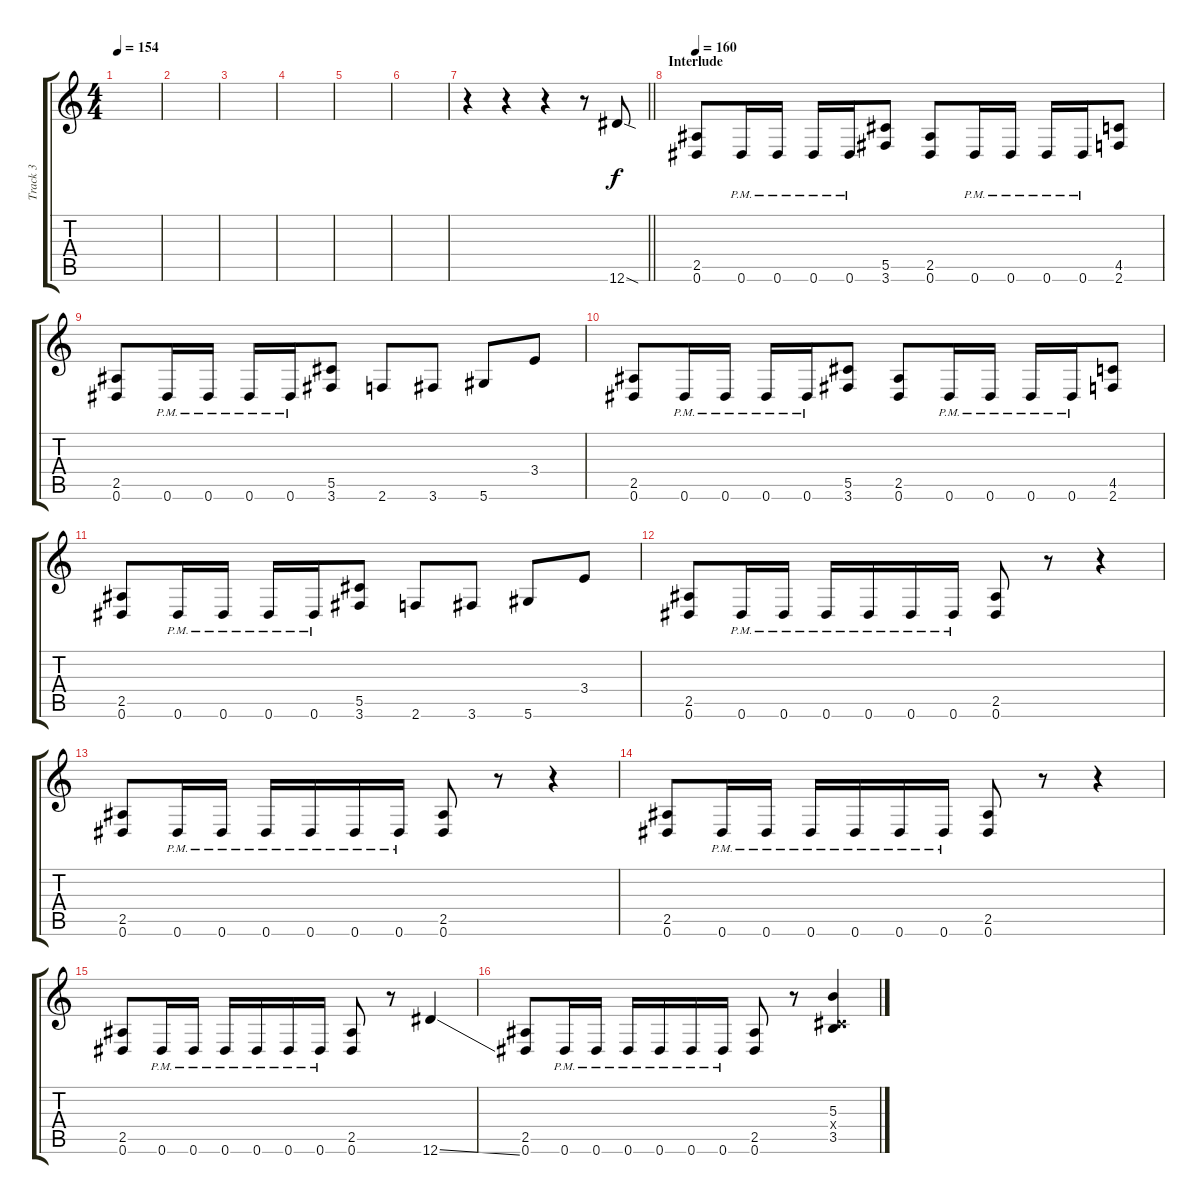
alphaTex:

\track ("Track 3" "Track 3") {instrument distortionguitar}
\staff {score tabs}
\tuning (Eb4 Bb3 Gb3 Db3 Ab2 Eb2) {hide}
\ts (4 4)
\tempo 154
\clef g2
\ks c
|
|
|
|
|
|
\barLineRight lightlight
r.4{volume 12} r.4 r.4 r.8 12.6{sod}.8 |
\section ("" "Interlude")
\tempo 160
(2.5 0.6).8 0.6{pm}.16 0.6{pm}.16 0.6{pm}.16 0.6{pm}.16 (5.5 3.6).8 (2.5 0.6).8 0.6{pm}.16 0.6{pm}.16 0.6{pm}.16 0.6{pm}.16 (4.5 2.6).8 |
(2.5 0.6).8 0.6{pm}.16 0.6{pm}.16 0.6{pm}.16 0.6{pm}.16 (5.5 3.6).8 2.6.8 3.6.8 5.6.8 3.4.8 |
(2.5 0.6).8 0.6{pm}.16 0.6{pm}.16 0.6{pm}.16 0.6{pm}.16 (5.5 3.6).8 (2.5 0.6).8 0.6{pm}.16 0.6{pm}.16 0.6{pm}.16 0.6{pm}.16 (4.5 2.6).8 |
(2.5 0.6).8 0.6{pm}.16 0.6{pm}.16 0.6{pm}.16 0.6{pm}.16 (5.5 3.6).8 2.6.8 3.6.8 5.6.8 3.4.8 |
(2.5 0.6).8 0.6{pm}.16 0.6{pm}.16 0.6{pm}.16 0.6{pm}.16 0.6{pm}.16 0.6{pm}.16 (2.5 0.6).8 r.8 r.4 |
(2.5 0.6).8 0.6{pm}.16 0.6{pm}.16 0.6{pm}.16 0.6{pm}.16 0.6{pm}.16 0.6{pm}.16 (2.5 0.6).8 r.8 r.4 |
(2.5 0.6).8 0.6{pm}.16 0.6{pm}.16 0.6{pm}.16 0.6{pm}.16 0.6{pm}.16 0.6{pm}.16 (2.5 0.6).8 r.8 r.4 |
(2.5 0.6).8 0.6{pm}.16 0.6{pm}.16 0.6{pm}.16 0.6{pm}.16 0.6{pm}.16 0.6{pm}.16 (2.5 0.6).8 r.8 12.6{ss}.4 |
(2.5 0.6).8 0.6{pm}.16 0.6{pm}.16 0.6{pm}.16 0.6{pm}.16 0.6{pm}.16 0.6{pm}.16 (2.5 0.6).8 r.8 (5.3 0.4{x} 3.5).4
